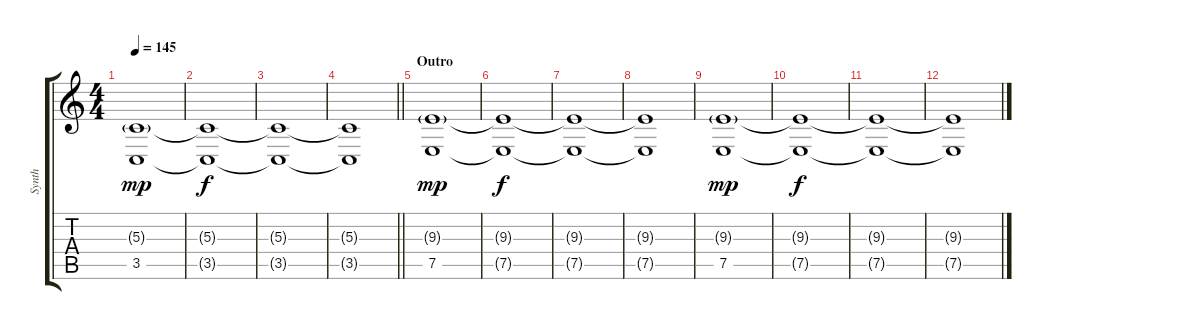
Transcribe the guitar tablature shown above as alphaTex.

\track ("Synth" "Synth") {instrument choiraahs}
\staff {score tabs}
\tuning (E4 B3 G3 D3 A2 E2) {hide}
\ts (4 4)
\tempo 145
\clef g2
\ks c
(5.3{g} 3.5).1{dy mp} |
(5.3{t} 3.5{t}).1{dy f} |
(5.3{t} 3.5{t}).1 |
\barLineRight lightlight
(5.3{t} 3.5{t}).1 |
\section ("" "Outro")
(9.3{g} 7.5).1{dy mp} |
(9.3{t} 7.5{t}).1{dy f} |
(9.3{t} 7.5{t}).1 |
(9.3{t} 7.5{t}).1 |
(9.3{g} 7.5).1{dy mp volume 0} |
(9.3{t} 7.5{t}).1{dy f} |
(9.3{t} 7.5{t}).1 |
(9.3{t} 7.5{t}).1
